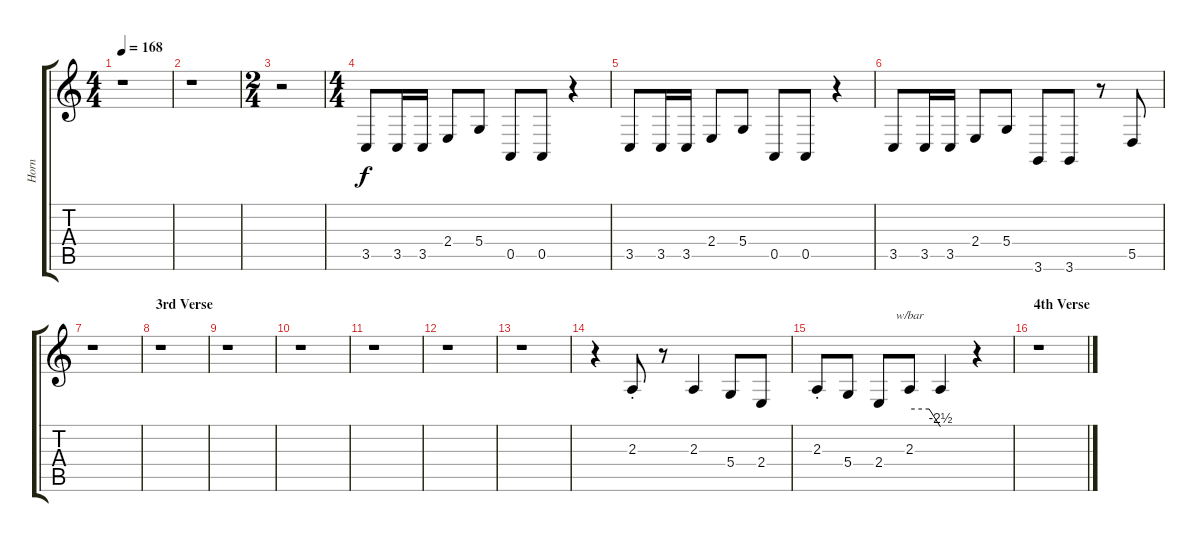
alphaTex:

\track ("Horn" "Horn") {instrument englishhorn}
\staff {score tabs}
\tuning (E4 B3 G3 D3 A2 E2) {hide}
\ts (4 4)
\tempo 168
\clef g2
\ks c
r.1{dy f} |
r.1 |
\ts (2 4)
r.2 |
\ts (4 4)
3.5.8 3.5.16 3.5.16 2.4.8 5.4.8 0.5.8 0.5.8 r.4 |
3.5.8 3.5.16 3.5.16 2.4.8 5.4.8 0.5.8 0.5.8 r.4 |
3.5.8 3.5.16 3.5.16 2.4.8 5.4.8 3.6.8 3.6.8 r.8 5.5.8 |
r.1 |
\section ("" "3rd Verse")
r.1 |
r.1 |
r.1 |
r.1 |
r.1 |
r.1 |
r.4 2.3{st}.8 r.8 2.3.4 5.4.8 2.4.8 |
2.3{st}.8 5.4.8 2.4.8 2.3.8{tbe (custom default 0 0 38 0 60 -10)} 2.3{t}.4 r.4 |
\section ("" "4th Verse")
r.1
